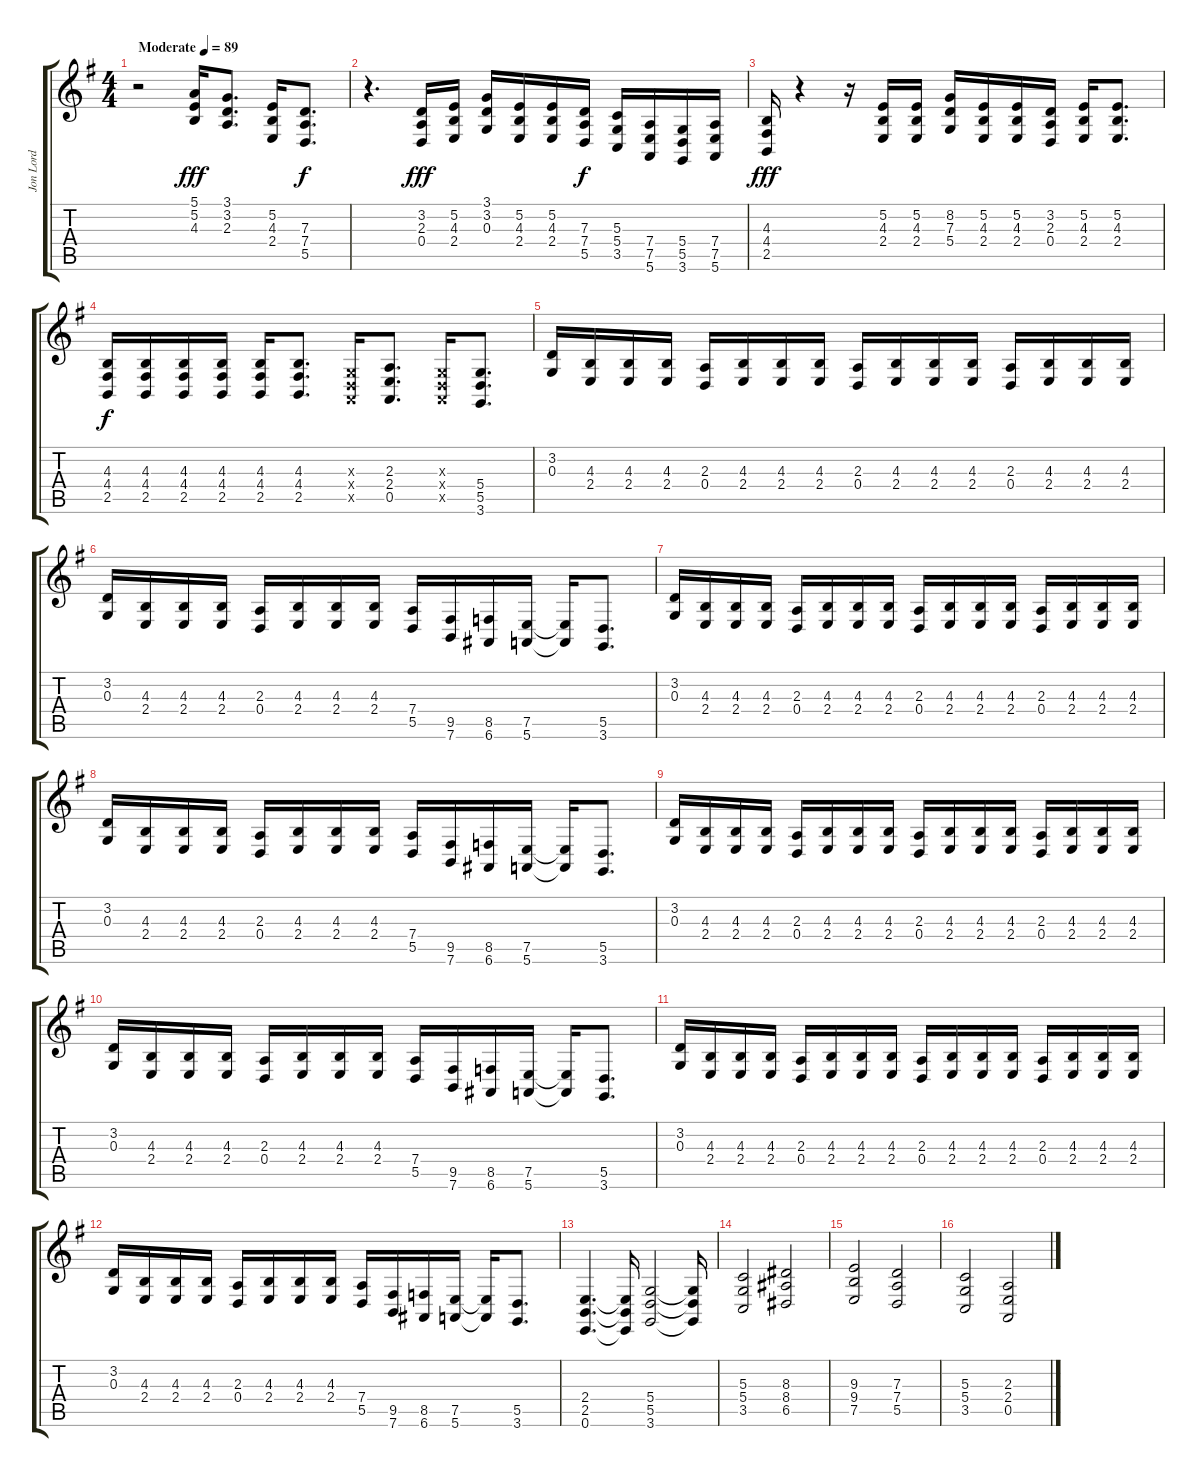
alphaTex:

\track ("Jon Lord" "Jon Lord") {instrument lead1square}
\staff {score tabs}
\tuning (E4 B3 G3 D3 A2 E2) {hide}
\ts (4 4)
\tempo (89 "Moderate")
\clef g2
\ks eminor
r.2{dy fff instrument lead1square} (5.1 5.2 4.3).16 (3.1 3.2 2.3).8{d} (5.2 4.3 2.4).16 (7.3 7.4 5.5).8{d dy f} |
r.4{d} (3.2 2.3 0.4).16{dy fff} (5.2 4.3 2.4).16 (3.1 3.2 0.3).16 (5.2 4.3 2.4).16 (5.2 4.3 2.4).16 (7.3 7.4 5.5).16{dy f} (5.3 5.4 3.5).16 (7.4 7.5 5.6).16 (5.4 5.5 3.6).16 (7.4 7.5 5.6).16 |
(4.3 4.4 2.5).16{dy fff} r.4 r.16 (5.2 4.3 2.4).16 (5.2 4.3 2.4).16 (8.2 7.3 5.4).16 (5.2 4.3 2.4).16 (5.2 4.3 2.4).16 (3.2 2.3 0.4).16 (5.2 4.3 2.4).16 (5.2 4.3 2.4).8{d} |
(4.3 4.4 2.5).16{dy f volume 13 instrument electricguitarjazz} (4.3 4.4 2.5).16 (4.3 4.4 2.5).16 (4.3 4.4 2.5).16 (4.3 4.4 2.5).16 (4.3 4.4 2.5).8{d} (0.3{x} 0.4{x} 0.5{x}).16 (2.3 2.4 0.5).8{d} (0.3{x} 0.4{x} 0.5{x}).16 (5.4 5.5 3.6).8{d} |
(3.2 0.3).16 (4.3 2.4).16 (4.3 2.4).16 (4.3 2.4).16 (2.3 0.4).16 (4.3 2.4).16 (4.3 2.4).16 (4.3 2.4).16 (2.3 0.4).16 (4.3 2.4).16 (4.3 2.4).16 (4.3 2.4).16 (2.3 0.4).16 (4.3 2.4).16 (4.3 2.4).16 (4.3 2.4).16 |
(3.2 0.3).16 (4.3 2.4).16 (4.3 2.4).16 (4.3 2.4).16 (2.3 0.4).16 (4.3 2.4).16 (4.3 2.4).16 (4.3 2.4).16 (7.4 5.5).16 (9.5 7.6).16 (8.5 6.6).16 (7.5 5.6).16 (7.5{t} 5.6{t}).16 (5.5 3.6).8{d} |
(3.2 0.3).16 (4.3 2.4).16 (4.3 2.4).16 (4.3 2.4).16 (2.3 0.4).16 (4.3 2.4).16 (4.3 2.4).16 (4.3 2.4).16 (2.3 0.4).16 (4.3 2.4).16 (4.3 2.4).16 (4.3 2.4).16 (2.3 0.4).16 (4.3 2.4).16 (4.3 2.4).16 (4.3 2.4).16 |
(3.2 0.3).16 (4.3 2.4).16 (4.3 2.4).16 (4.3 2.4).16 (2.3 0.4).16 (4.3 2.4).16 (4.3 2.4).16 (4.3 2.4).16 (7.4 5.5).16 (9.5 7.6).16 (8.5 6.6).16 (7.5 5.6).16 (7.5{t} 5.6{t}).16 (5.5 3.6).8{d} |
(3.2 0.3).16 (4.3 2.4).16 (4.3 2.4).16 (4.3 2.4).16 (2.3 0.4).16 (4.3 2.4).16 (4.3 2.4).16 (4.3 2.4).16 (2.3 0.4).16 (4.3 2.4).16 (4.3 2.4).16 (4.3 2.4).16 (2.3 0.4).16 (4.3 2.4).16 (4.3 2.4).16 (4.3 2.4).16 |
(3.2 0.3).16 (4.3 2.4).16 (4.3 2.4).16 (4.3 2.4).16 (2.3 0.4).16 (4.3 2.4).16 (4.3 2.4).16 (4.3 2.4).16 (7.4 5.5).16 (9.5 7.6).16 (8.5 6.6).16 (7.5 5.6).16 (7.5{t} 5.6{t}).16 (5.5 3.6).8{d} |
(3.2 0.3).16 (4.3 2.4).16 (4.3 2.4).16 (4.3 2.4).16 (2.3 0.4).16 (4.3 2.4).16 (4.3 2.4).16 (4.3 2.4).16 (2.3 0.4).16 (4.3 2.4).16 (4.3 2.4).16 (4.3 2.4).16 (2.3 0.4).16 (4.3 2.4).16 (4.3 2.4).16 (4.3 2.4).16 |
(3.2 0.3).16 (4.3 2.4).16 (4.3 2.4).16 (4.3 2.4).16 (2.3 0.4).16 (4.3 2.4).16 (4.3 2.4).16 (4.3 2.4).16 (7.4 5.5).16 (9.5 7.6).16 (8.5 6.6).16 (7.5 5.6).16 (7.5{t} 5.6{t}).16 (5.5 3.6).8{d} |
(2.4 2.5 0.6).4{d volume 13} (2.4{t} 2.5{t} 0.6{t}).16 (5.4 5.5 3.6).2 (5.4{t} 5.5{t} 3.6{t}).16 |
(5.3 5.4 3.5).2 (8.3 8.4 6.5).2 |
(9.3 9.4 7.5).2 (7.3 7.4 5.5).2 |
(5.3 5.4 3.5).2 (2.3 2.4 0.5).2
